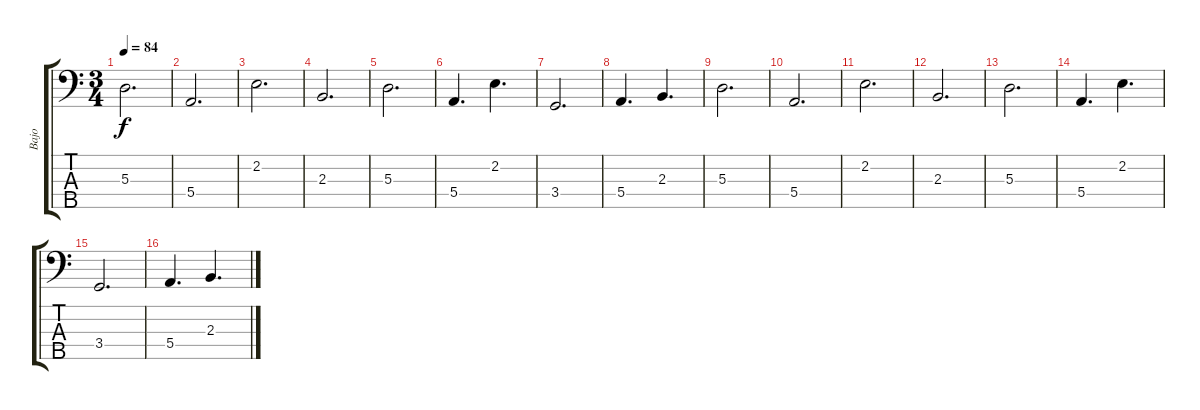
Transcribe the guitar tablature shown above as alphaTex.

\track ("Bajo" "Bajo") {instrument electricbassfinger}
\staff {score tabs}
\tuning (G2 D2 A1 E1 B0) {hide}
\ts (3 4)
\tempo 84
\clef f4
\ks c
5.3.2{d dy f} |
5.4.2{d} |
2.2.2{d} |
2.3.2{d} |
5.3.2{d} |
5.4.4{d} 2.2.4{d} |
3.4.2{d} |
5.4.4{d} 2.3.4{d} |
5.3.2{d} |
5.4.2{d} |
2.2.2{d} |
2.3.2{d} |
5.3.2{d} |
5.4.4{d} 2.2.4{d} |
3.4.2{d} |
5.4.4{d} 2.3.4{d}
